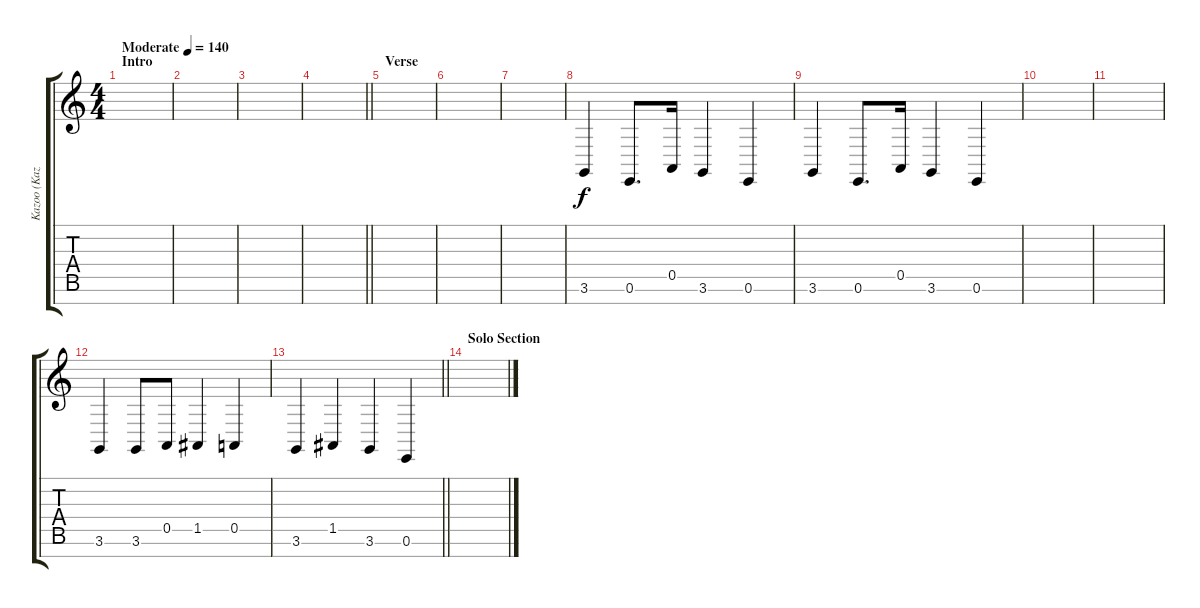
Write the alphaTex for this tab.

\track ("Kazoo (Kazooie)" "Kazoo (Kaz") {instrument clarinet}
\staff {score tabs}
\tuning (E4 B3 G3 D3 A2 E2 B1) {hide}
\ts (4 4)
\section ("" "Intro")
\tempo (140 "Moderate")
\clef g2
\ks c
|
|
|
\barLineRight lightlight
|
\section ("" "Verse")
|
|
|
3.6.4 0.6.8{d} 0.5.16 3.6.4 0.6.4 |
3.6.4 0.6.8{d} 0.5.16 3.6.4 0.6.4 |
|
|
3.6.4 3.6.8 0.5.8 1.5.4 0.5.4 |
\barLineRight lightlight
3.6.4 1.5.4 3.6.4 0.6.4 |
\section ("" "Solo Section")
